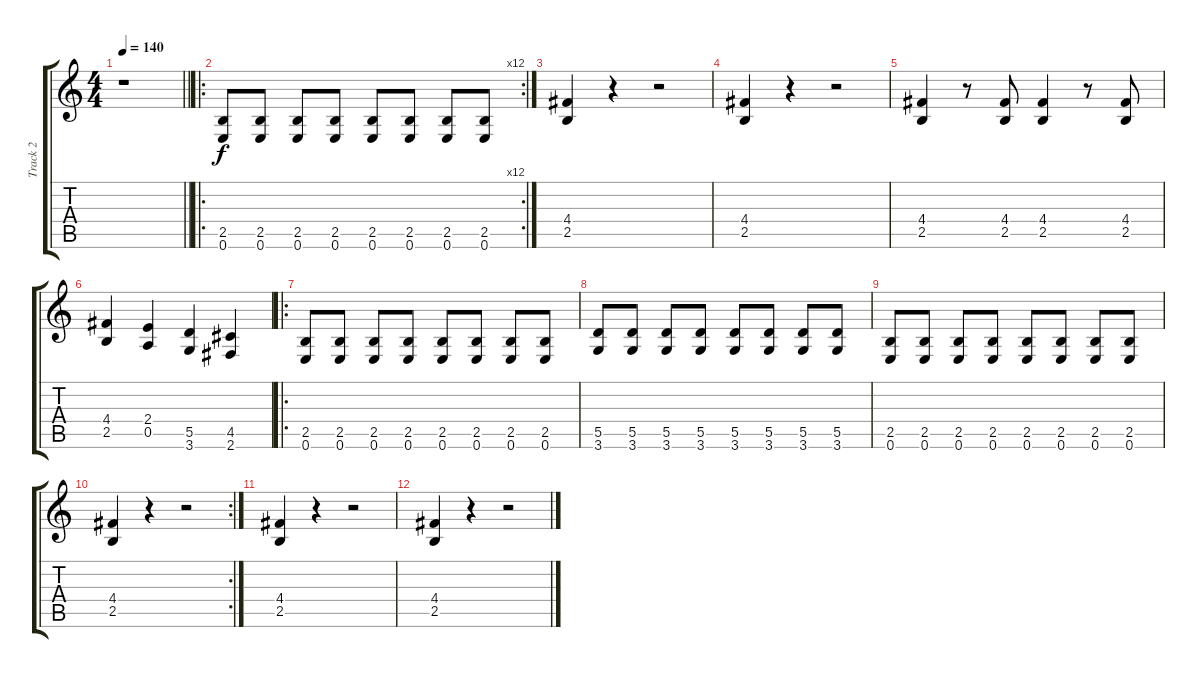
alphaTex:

\track ("Track 2" "Track 2") {instrument distortionguitar}
\staff {score tabs}
\tuning (E4 B3 G3 D3 A2 E2) {hide}
\ts (4 4)
\tempo 140
\clef g2
\barLineRight lightlight
\ks c
r.1{dy f} |
\ro
\rc 12
(2.5 0.6).8 (2.5 0.6).8 (2.5 0.6).8 (2.5 0.6).8 (2.5 0.6).8 (2.5 0.6).8 (2.5 0.6).8 (2.5 0.6).8 |
(4.4 2.5).4 r.4 r.2 |
(4.4 2.5).4 r.4 r.2 |
(4.4 2.5).4 r.8 (4.4 2.5).8 (4.4 2.5).4 r.8 (4.4 2.5).8 |
(4.4 2.5).4 (2.4 0.5).4 (5.5 3.6).4 (4.5 2.6).4 |
\ro
(2.5 0.6).8 (2.5 0.6).8 (2.5 0.6).8 (2.5 0.6).8 (2.5 0.6).8 (2.5 0.6).8 (2.5 0.6).8 (2.5 0.6).8 |
(5.5 3.6).8 (5.5 3.6).8 (5.5 3.6).8 (5.5 3.6).8 (5.5 3.6).8 (5.5 3.6).8 (5.5 3.6).8 (5.5 3.6).8 |
(2.5 0.6).8 (2.5 0.6).8 (2.5 0.6).8 (2.5 0.6).8 (2.5 0.6).8 (2.5 0.6).8 (2.5 0.6).8 (2.5 0.6).8 |
\rc 2
(4.4 2.5).4 r.4 r.2 |
(4.4 2.5).4 r.4 r.2 |
(4.4 2.5).4 r.4 r.2
